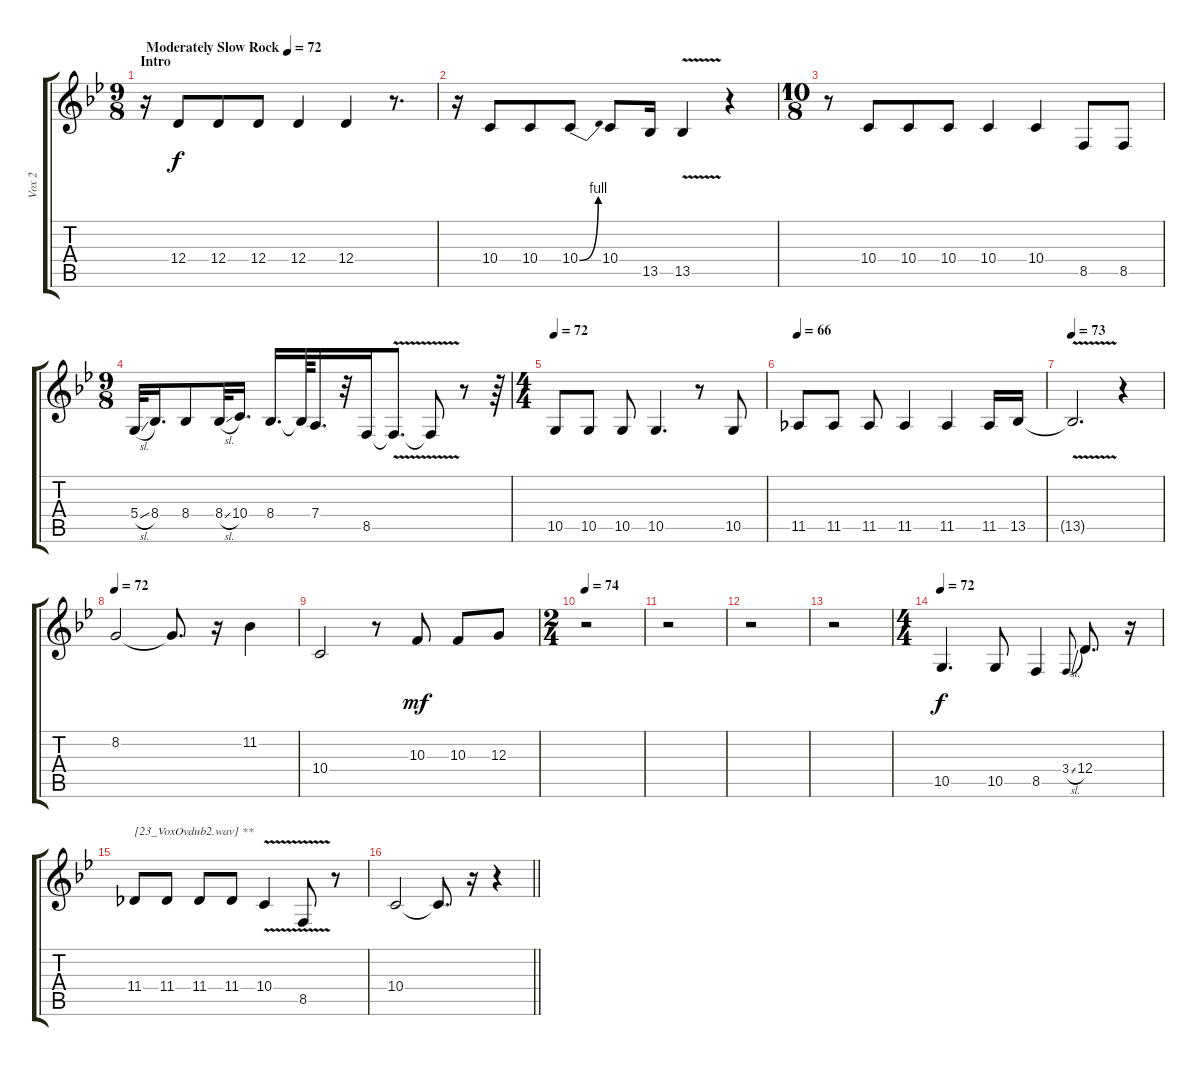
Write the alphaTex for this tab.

\track ("Vox 2" "Vox 2") {instrument sopranosax}
\staff {score tabs}
\tuning (E4 B3 G3 D3 A2 E2) {hide}
\ts (9 8)
\section ("" "Intro")
\tempo (72 "Moderately Slow Rock")
\clef g2
\ks bb
r.16{dy f instrument sopranosax} 12.4.8 12.4.8 12.4.8 12.4.4 12.4.4 r.8{d} |
r.16 10.4.8 10.4.8 10.4{be (bend 0 0 60 4)}.8 10.4.8 13.5.16 13.5{v}.4 r.4 |
\ts (10 8)
r.8 10.4.8 10.4.8 10.4.8 10.4.4 10.4.4 8.5.8 8.5.8 |
\ts (9 8)
5.4{sl}.32 8.4.16{d} 8.4.8 8.4{sl}.32 10.4.16{d} 8.4.16{d} 8.4{t}.64 7.4.16{d} r.32 8.5.16 8.5{v t}.8{d} 8.5{t}.8 r.8 r.64 |
\ts (4 4)
\tempo 72
10.5.8 10.5.8 10.5.8 10.5.4{d} r.8 10.5.8 |
\tempo 66
11.5.8 11.5.8 11.5.8 11.5.4 11.5.4 11.5.16 13.5.16 |
\tempo 73
13.5{v t}.2{d} r.4 |
\tempo 72
8.2.2 8.2{t}.8{d} r.16 11.2.4 |
10.4.2 r.8 10.3.8{dy mf} 10.3.8 12.3.8 |
\ts (2 4)
\tempo 74
r.2 |
r.2 |
r.2 |
r.2 |
\ts (4 4)
\tempo 72
10.5.4{d dy f} 10.5.8 8.5.4 3.4{sl}.8{gr onbeat} 12.4.8{d} r.16 |
11.4.8{txt "[23_VoxOvdub2.wav] **"} 11.4.8 11.4.8 11.4.8 10.4{v}.4 8.5{v}.8 r.8 |
\barLineRight lightlight
10.4.2 10.4{t}.8{d} r.16 r.4
